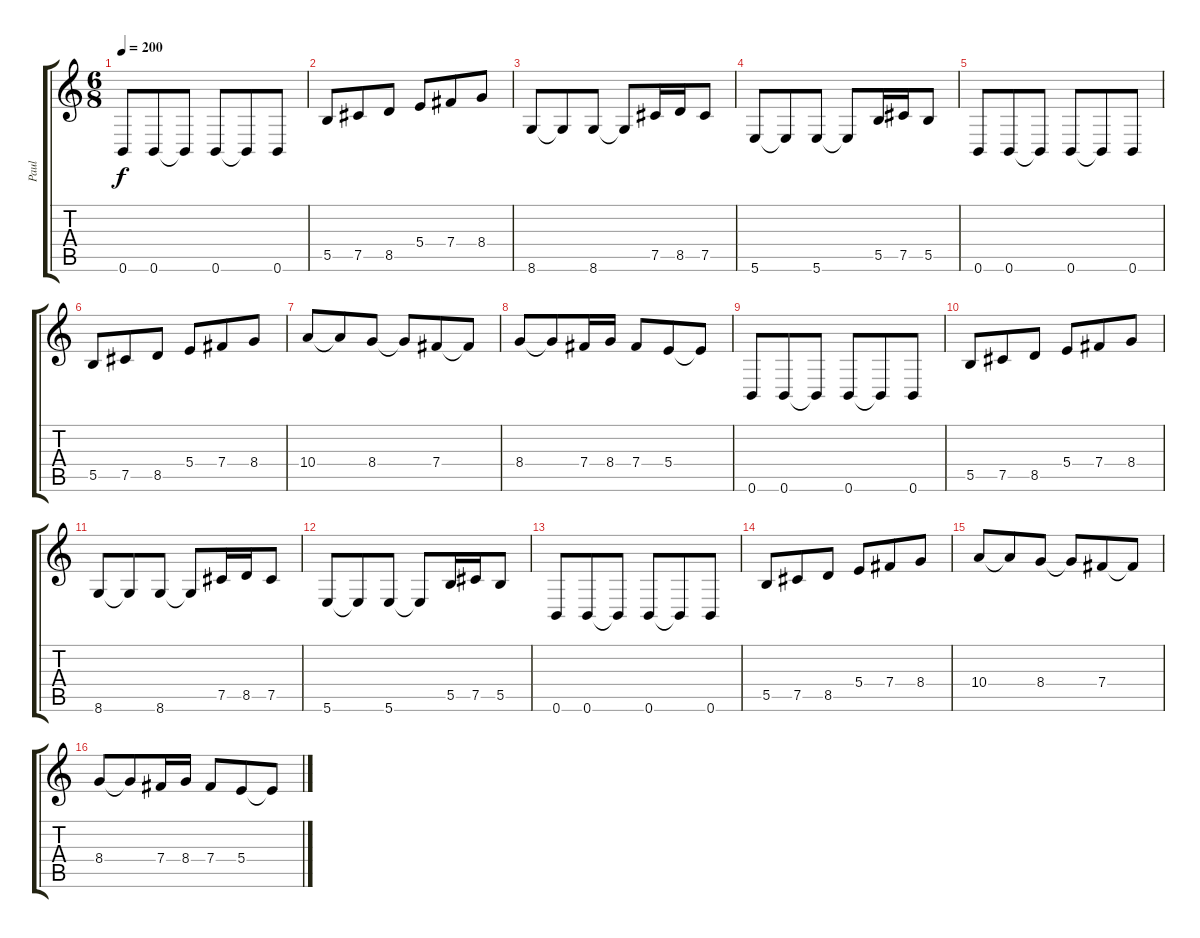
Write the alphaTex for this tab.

\track ("Paul" "Paul") {instrument electricbassfinger}
\staff {score tabs}
\tuning (Db4 Ab3 E3 B2 Gb2 B1) {hide}
\ts (6 8)
\tempo 200
\clef g2
\ks c
0.6.8{dy f} 0.6.8 0.6{t}.8 0.6.8 0.6{t}.8 0.6.8 |
5.5.8 7.5.8 8.5.8 5.4.8 7.4.8 8.4.8 |
8.6.8 8.6{t}.8 8.6.8 8.6{t}.8 7.5.16 8.5.16 7.5.8 |
5.6.8 5.6{t}.8 5.6.8 5.6{t}.8 5.5.16 7.5.16 5.5.8 |
0.6.8 0.6.8 0.6{t}.8 0.6.8 0.6{t}.8 0.6.8 |
5.5.8 7.5.8 8.5.8 5.4.8 7.4.8 8.4.8 |
10.4.8 10.4{t}.8 8.4.8 8.4{t}.8 7.4.8 7.4{t}.8 |
8.4.8 8.4{t}.8 7.4.16 8.4.16 7.4.8 5.4.8 5.4{t}.8 |
0.6.8 0.6.8 0.6{t}.8 0.6.8 0.6{t}.8 0.6.8 |
5.5.8 7.5.8 8.5.8 5.4.8 7.4.8 8.4.8 |
8.6.8 8.6{t}.8 8.6.8 8.6{t}.8 7.5.16 8.5.16 7.5.8 |
5.6.8 5.6{t}.8 5.6.8 5.6{t}.8 5.5.16 7.5.16 5.5.8 |
0.6.8 0.6.8 0.6{t}.8 0.6.8 0.6{t}.8 0.6.8 |
5.5.8 7.5.8 8.5.8 5.4.8 7.4.8 8.4.8 |
10.4.8 10.4{t}.8 8.4.8 8.4{t}.8 7.4.8 7.4{t}.8 |
8.4.8 8.4{t}.8 7.4.16 8.4.16 7.4.8 5.4.8 5.4{t}.8
